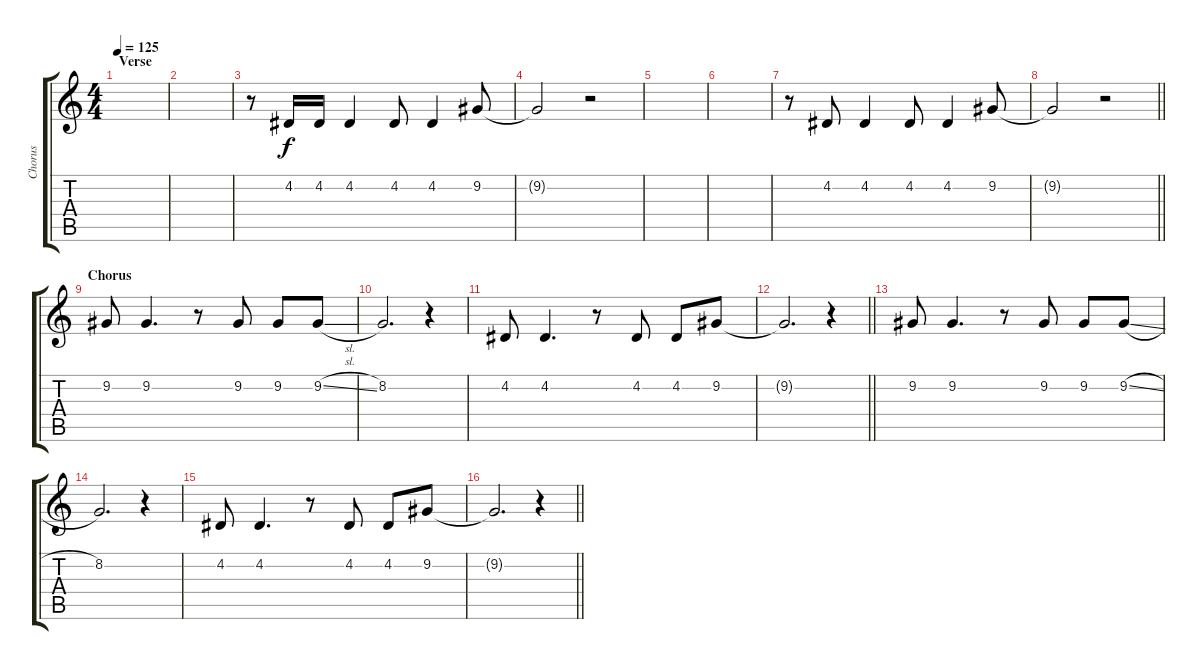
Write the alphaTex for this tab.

\track ("Chorus" "Chorus") {instrument flute}
\staff {score tabs}
\tuning (E4 B3 G3 D3 A2 E2) {hide}
\ts (4 4)
\section ("" "Verse")
\tempo 125
\clef g2
\ks c
|
|
r.8 4.2.16 4.2.16 4.2.4 4.2.8 4.2.4 9.2.8 |
9.2{t}.2 r.2 |
|
|
r.8 4.2.8 4.2.4 4.2.8 4.2.4 9.2.8 |
\barLineRight lightlight
9.2{t}.2 r.2 |
\section ("" "Chorus")
9.2.8 9.2.4{d} r.8 9.2.8 9.2.8 9.2{sl}.8 |
8.2.2{d} r.4 |
4.2.8 4.2.4{d} r.8 4.2.8 4.2.8 9.2.8 |
\barLineRight lightlight
9.2{t}.2{d} r.4 |
9.2.8 9.2.4{d} r.8 9.2.8 9.2.8 9.2{sl}.8 |
8.2.2{d} r.4 |
4.2.8 4.2.4{d} r.8 4.2.8 4.2.8 9.2.8 |
\barLineRight lightlight
9.2{t}.2{d} r.4
